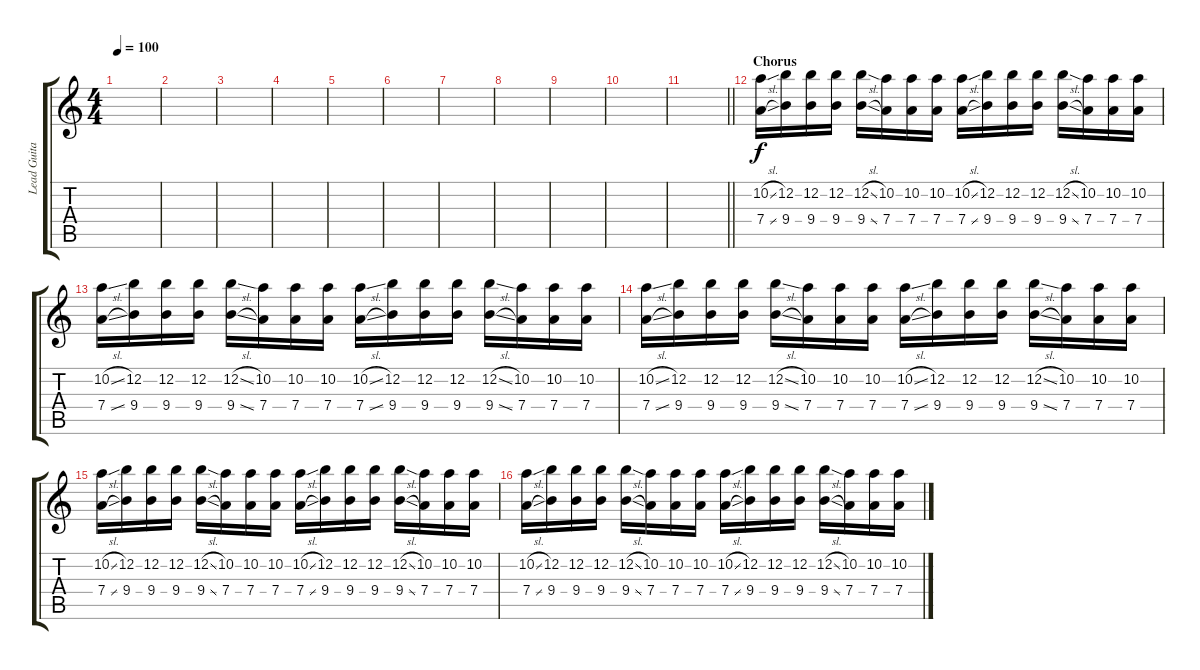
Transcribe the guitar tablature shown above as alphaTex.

\track ("Lead Guitar" "Lead Guita") {instrument distortionguitar}
\staff {score tabs}
\tuning (E4 B3 G3 D3 A2 E2) {hide}
\ts (4 4)
\tempo 100
\clef g2
\ks c
|
|
|
|
|
|
|
|
|
|
\barLineRight lightlight
|
\section ("" "Chorus")
(10.2{sl} 7.4{sl}).16 (12.2 9.4).16 (12.2 9.4).16 (12.2 9.4).16 (12.2{sl} 9.4{sl}).16 (10.2 7.4).16 (10.2 7.4).16 (10.2 7.4).16 (10.2{sl} 7.4{sl}).16 (12.2 9.4).16 (12.2 9.4).16 (12.2 9.4).16 (12.2{sl} 9.4{sl}).16 (10.2 7.4).16 (10.2 7.4).16 (10.2 7.4).16 |
(10.2{sl} 7.4{sl}).16 (12.2 9.4).16 (12.2 9.4).16 (12.2 9.4).16 (12.2{sl} 9.4{sl}).16 (10.2 7.4).16 (10.2 7.4).16 (10.2 7.4).16 (10.2{sl} 7.4{sl}).16 (12.2 9.4).16 (12.2 9.4).16 (12.2 9.4).16 (12.2{sl} 9.4{sl}).16 (10.2 7.4).16 (10.2 7.4).16 (10.2 7.4).16 |
(10.2{sl} 7.4{sl}).16 (12.2 9.4).16 (12.2 9.4).16 (12.2 9.4).16 (12.2{sl} 9.4{sl}).16 (10.2 7.4).16 (10.2 7.4).16 (10.2 7.4).16 (10.2{sl} 7.4{sl}).16 (12.2 9.4).16 (12.2 9.4).16 (12.2 9.4).16 (12.2{sl} 9.4{sl}).16 (10.2 7.4).16 (10.2 7.4).16 (10.2 7.4).16 |
(10.2{sl} 7.4{sl}).16 (12.2 9.4).16 (12.2 9.4).16 (12.2 9.4).16 (12.2{sl} 9.4{sl}).16 (10.2 7.4).16 (10.2 7.4).16 (10.2 7.4).16 (10.2{sl} 7.4{sl}).16 (12.2 9.4).16 (12.2 9.4).16 (12.2 9.4).16 (12.2{sl} 9.4{sl}).16 (10.2 7.4).16 (10.2 7.4).16 (10.2 7.4).16 |
(10.2{sl} 7.4{sl}).16 (12.2 9.4).16 (12.2 9.4).16 (12.2 9.4).16 (12.2{sl} 9.4{sl}).16 (10.2 7.4).16 (10.2 7.4).16 (10.2 7.4).16 (10.2{sl} 7.4{sl}).16 (12.2 9.4).16 (12.2 9.4).16 (12.2 9.4).16 (12.2{sl} 9.4{sl}).16 (10.2 7.4).16 (10.2 7.4).16 (10.2 7.4).16
